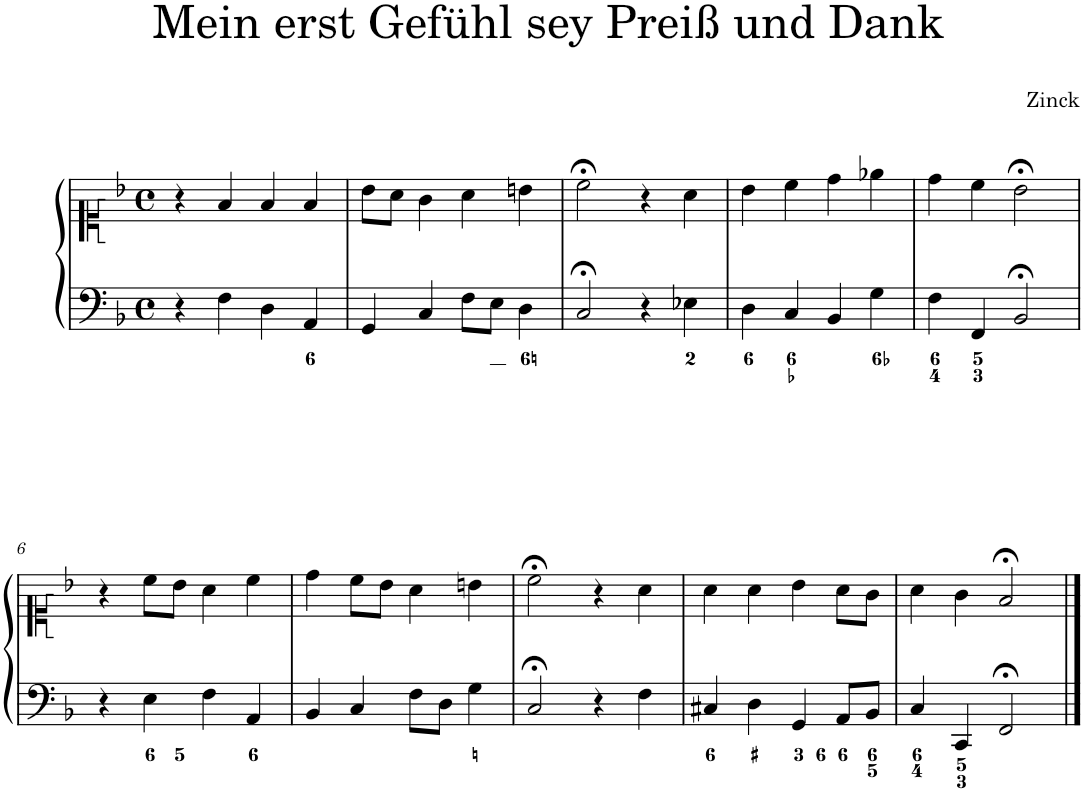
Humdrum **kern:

**kern	**kern
*part1	*part1
*staff2	*staff1
*I"Piano	*
*I'Pno.	*
*clefF4	*clefC1
*k[b-]	*k[b-]
*M4/4	*M4/4
*met(c)	*met(c)
=1	=1
4r	4r
4F\	4f/
4D\	4f/
4AA/	4f/
=2	=2
4GG/	8b-\L
.	8a\J
4C/	4g\
8F\L	4a\
8E\J	.
4D\	4bn\
=3	=3
2C;</	2cc;<\
4r	4r
4E-X\	4a\
=4	=4
4D\	4b-\
4C/	4cc\
4BB-/	4dd\
4G\	4ee-X\
=5	=5
4F\	4dd\
4FF/	4cc\
2BB-;</	2b-;<\
!!LO:LB:g=z
=6	=6
4r	4r
4E\	8cc\L
.	8b-\J
4F\	4a\
4AA/	4cc\
=7	=7
4BB-/	4dd\
4C/	8cc\L
.	8b-\J
8F\L	4a\
8D\J	.
4G\	4bn\
=8	=8
2C;</	2cc;<\
4r	4r
4F\	4a\
=9	=9
4C#X/	4a\
4D\	4a\
4GG/	4b-\
8AA/L	8a\L
8BB-/J	8g\J
=10	=10
4C/	4a\
4CC/	4g\
2FF;</	2f;</
==	==
*-	*-
